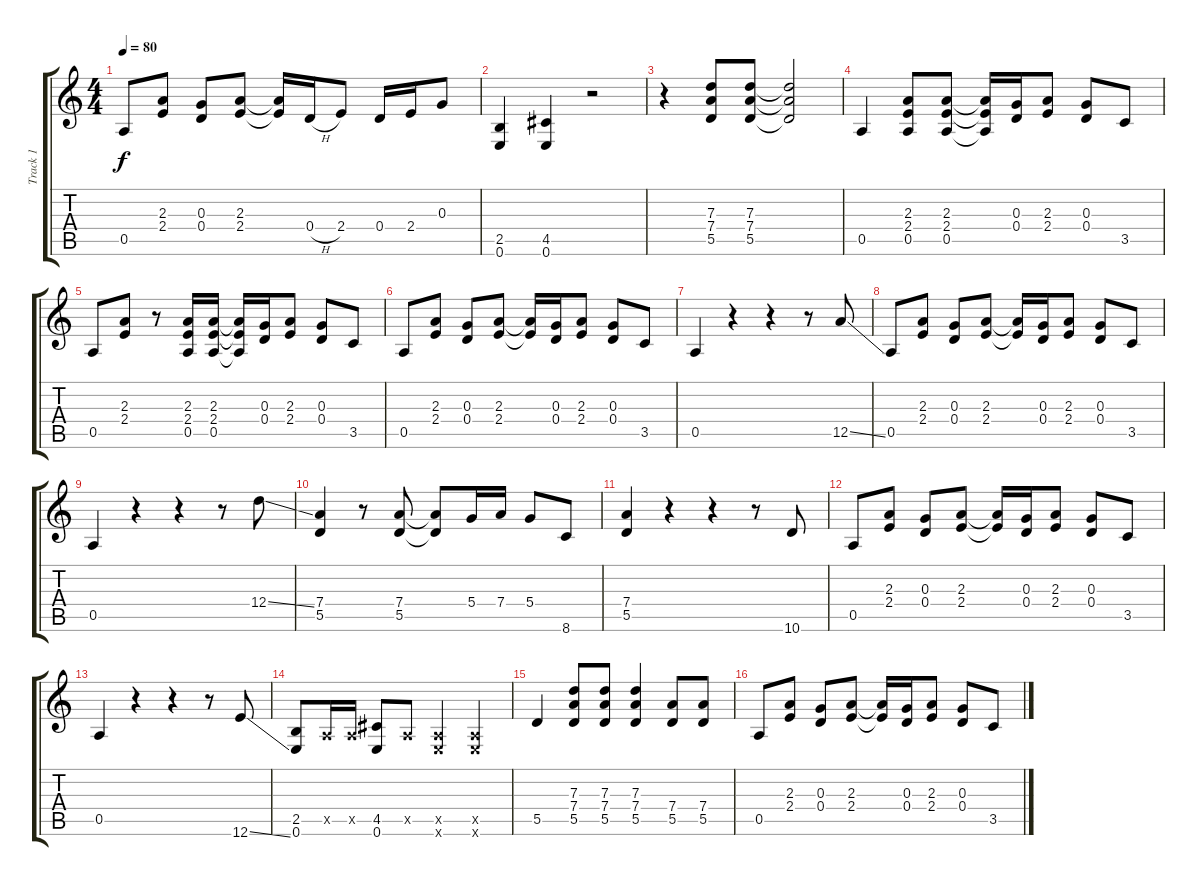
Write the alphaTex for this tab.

\track ("Track 1" "Track 1") {instrument electricguitarclean}
\staff {score tabs}
\tuning (E4 B3 G3 D3 A2 E2) {hide}
\ts (4 4)
\tempo 80
\clef g2
\ks c
0.5.8{dy f} (2.3 2.4).8 (0.3 0.4).8 (2.3 2.4).8 (2.3{t} 2.4{t}).16 0.4{h}.16 2.4.8 0.4.16 2.4.16 0.3.8 |
(2.5 0.6).4 (4.5 0.6).4 r.2 |
r.4 (7.3 7.4 5.5).8 (7.3 7.4 5.5).8 (7.3{t} 7.4{t} 5.5{t}).2 |
0.5.4 (2.3 2.4 0.5).8 (2.3 2.4 0.5).8 (2.3{t} 2.4{t} 0.5{t}).16 (0.3 0.4).16 (2.3 2.4).8 (0.3 0.4).8 3.5.8 |
0.5.8 (2.3 2.4).8 r.8 (2.3 2.4 0.5).16 (2.3 2.4 0.5).16 (2.3{t} 2.4{t} 0.5{t}).16 (0.3 0.4).16 (2.3 2.4).8 (0.3 0.4).8 3.5.8 |
0.5.8 (2.3 2.4).8 (0.3 0.4).8 (2.3 2.4).8 (2.3{t} 2.4{t}).16 (0.3 0.4).16 (2.3 2.4).8 (0.3 0.4).8 3.5.8 |
0.5.4 r.4 r.4 r.8 12.5{ss}.8 |
0.5.8 (2.3 2.4).8 (0.3 0.4).8 (2.3 2.4).8 (2.3{t} 2.4{t}).16 (0.3 0.4).16 (2.3 2.4).8 (0.3 0.4).8 3.5.8 |
0.5.4 r.4 r.4 r.8 12.4{ss}.8 |
(7.4 5.5).4 r.8 (7.4 5.5).8 (7.4{t} 5.5{t}).8 5.4.16 7.4.16 5.4.8 8.6.8 |
(7.4 5.5).4 r.4 r.4 r.8 10.6.8 |
0.5.8 (2.3 2.4).8 (0.3 0.4).8 (2.3 2.4).8 (2.3{t} 2.4{t}).16 (0.3 0.4).16 (2.3 2.4).8 (0.3 0.4).8 3.5.8 |
0.5.4 r.4 r.4 r.8 12.6{ss}.8 |
(2.5 0.6).8 0.5{x}.16 0.5{x}.16 (4.5 0.6).8 0.5{x}.8 (0.5{x} 0.6{x}).4 (0.5{x} 0.6{x}).4 |
5.5.4 (7.3 7.4 5.5).8 (7.3 7.4 5.5).8 (7.3 7.4 5.5).4 (7.4 5.5).8 (7.4 5.5).8 |
0.5.8 (2.3 2.4).8 (0.3 0.4).8 (2.3 2.4).8 (2.3{t} 2.4{t}).16 (0.3 0.4).16 (2.3 2.4).8 (0.3 0.4).8 3.5.8
